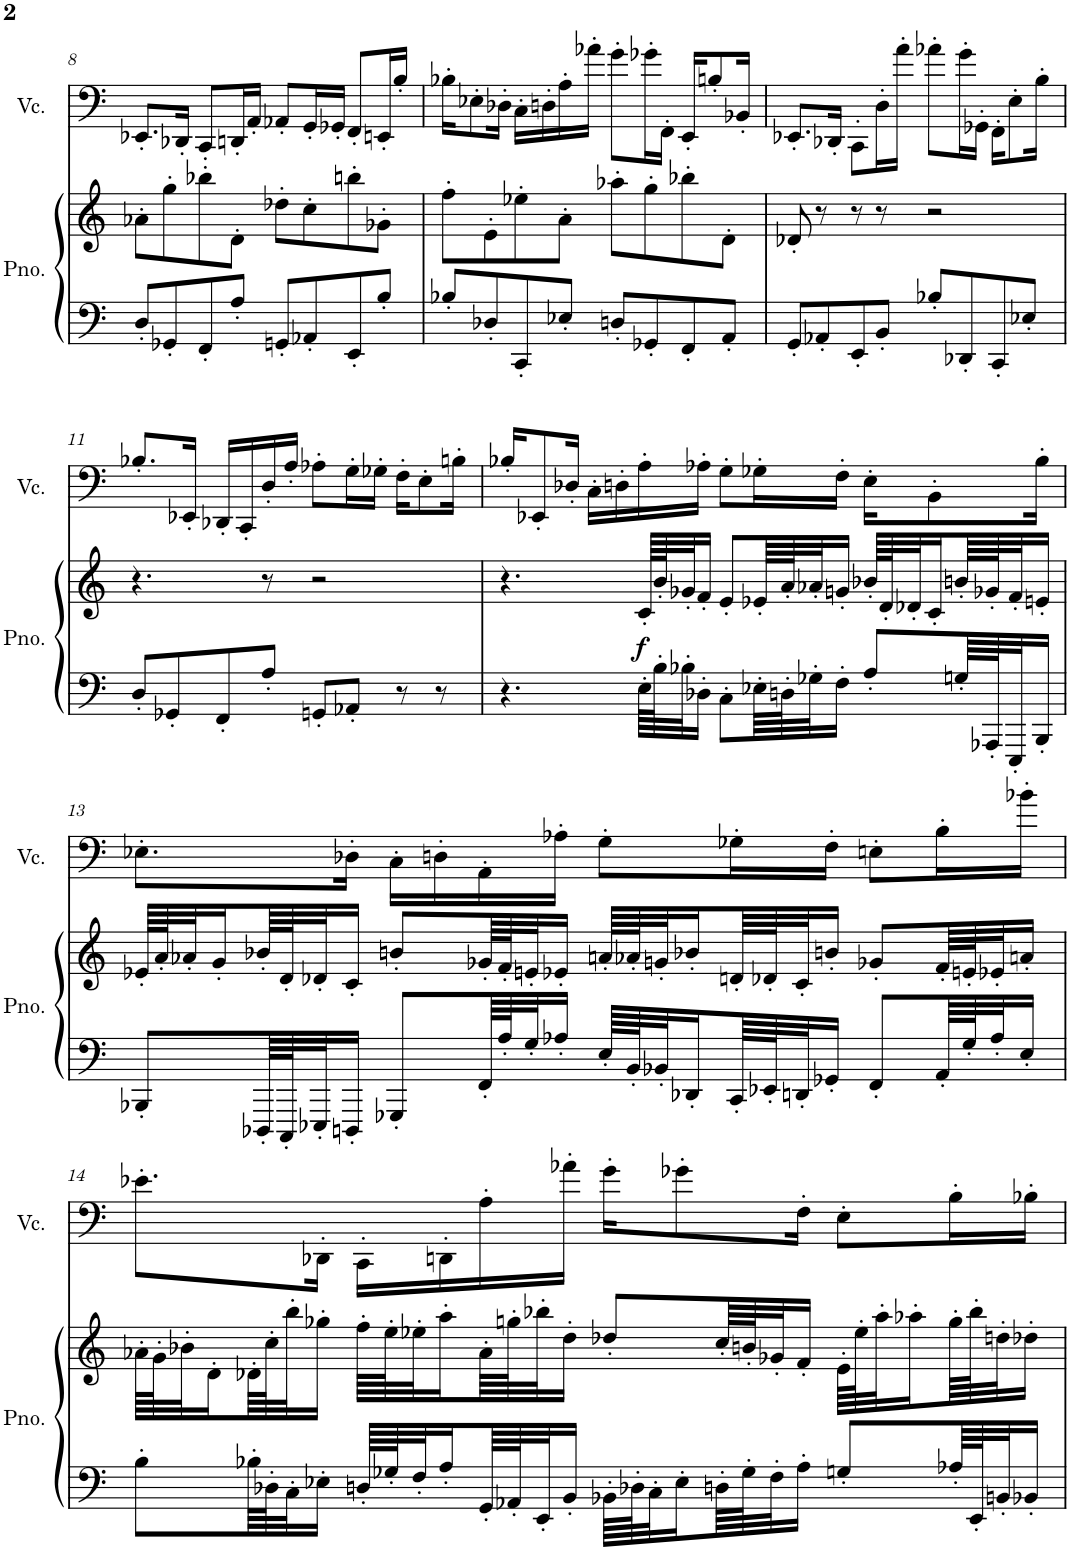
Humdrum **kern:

**kern	**kern	**dynam	**kern
*part2	*part2	*part2	*part1
*staff3	*staff2	*staff2/3	*staff1
*I"Grand Piano	*	*	*I"Violoncello
*I'Pno.	*	*	*I'Vc.
!!LO:PB:g=z
*clefF4	*clefG2	*	*clefF4
*k[]	*k[]	*	*k[]
*M4/4	*M4/4	*	*M4/4
=8	=8	=8	=8
8D'/L	8a-X'\L	.	8.EE-X'/L
8GG-X'/	8gg'\	.	.
.	.	.	16DD-X'/Jk
8FF'/	8bb-X'\	.	8CC'/L
8A'/J	8d'\J	.	16DDn'/L
.	.	.	16AA'/JJ
8GGn'/L	8dd-X'\L	.	8AA-X'/L
8AA-X'/	8cc'\	.	16GG'/L
.	.	.	16GG-X'/JJ
8EE'/	8bbn'\	.	8FF'/L
8B'/J	8g-X'\J	.	16EEn'/L
.	.	.	16B'/JJ
=9	=9	=9	=9
8B-X'/L	8ff'\L	.	16B-X'\KL
.	.	.	8E-X'\
8D-X'/	8e'\	.	.
.	.	.	16D-X'\Jk
8CC'/	8ee-X'\	.	16C'\LL
.	.	.	16Dn'\
8E-X'/J	8a'\J	.	16A'\
.	.	.	16a-X'\JJ
8Dn'/L	8aa-X'\L	.	8g'\L
8GG-X'/	8gg'\	.	16g-X'\L
.	.	.	16FF'\JJ
8FF'/	8bb-X'\	.	16EE'/KL
.	.	.	8Bn'/
8AA'/J	8d'\J	.	.
.	.	.	16BB-X'/Jk
=10	=10	=10	=10
8GG'/L	8d-X'/	.	8.EE-X'/L
8AA-X'/	8r	.	.
.	.	.	16DD-X'/Jk
8EE'/	8r	.	8CC'\L
8BB'/J	8r	.	16D'\L
.	.	.	16a'\JJ
8B-X'/L	2r	.	8a-X'\L
8DD-X'/	.	.	16g'\L
.	.	.	16GG-X'\JJ
8CC'/	.	.	16FF'\KL
.	.	.	8E'\
8E-X'/J	.	.	.
.	.	.	16B'\Jk
!!LO:LB:g=z
=11	=11	=11	=11
8D'/L	4.r	.	8.B-X'/L
8GG-X'/	.	.	.
.	.	.	16EE-X'/Jk
8FF'/	.	.	16DD-X'/LL
.	.	.	16CC'/
8A'/J	8r	.	16D'/
.	.	.	16A'/JJ
8GGn'/L	2r	.	8A-X'\L
8AA-X'/J	.	.	16G'\L
.	.	.	16G-X'\JJ
8r	.	.	16F'\KL
.	.	.	8E'\
8r	.	.	.
.	.	.	16Bn'\Jk
=12	=12	=12	=12
4.r	4.r	.	16B-X'/KL
.	.	.	8EE-X'/
.	.	.	16D-X'/Jk
.	.	.	16C'\LL
.	.	.	16Dn'\
!	!	!LO:DY:b	!
64E'\LLLL	64c'/LLLL	f	16A'\
64B'\J	64b'/J	.	.
32B-X'\J	32g-X'/J	.	.
16D-X'\JJ	16f'/JJ	.	16A-X'\JJ
8C'\L	8e'/L	.	8G'\L
64E-X'\LLL	64e-X'/LLL	.	16G-X'\L
64Dn'\J	64a'/J	.	.
32G-X'\J	32a-X'/J	.	.
16F'\JJ	16gn'/JJ	.	16F'\JJ
8A'/L	64b-X'/LLLL	.	16E'\KL
.	64d'/J	.	.
.	32d-X'/J	.	.
.	16c'/	.	8BB'\
64Gn'/LLL	64bn'/LL	.	.
64AAA-X'/J	64g-X'/J	.	.
32EEE'/J	32f'/J	.	.
16BBB'/JJ	16en'/JJ	.	16B-'\Jk
!!LO:LB:g=z
=13	=13	=13	=13
8BBB-X'/L	64e-X'/LLLL	.	8.E-X'\L
.	64a'/J	.	.
.	32a-X'/J	.	.
.	16g'/	.	.
64DDD-X'/LLL	64b-X'/LL	.	.
64CCC'/J	64d'/J	.	.
32EEE-X'/J	32d-X'/J	.	.
16DDDn'/JJ	16c'/JJ	.	16D-X'\Jk
8GGG-X'/L	8bn'/L	.	16C'\LL
.	.	.	16Dn'\
64FF'/LLL	64g-X'/LLL	.	16AA'\
64A'/J	64f'/J	.	.
32G'/J	32en'/J	.	.
16A-X'/JJ	16e-X'/JJ	.	16A-X'\JJ
64E'/LLLL	64an'/LLLL	.	8G'\L
64BB'/J	64a-X'/J	.	.
32BB-X'/J	32gn'/J	.	.
16DD-X'/	16b-X'/	.	.
64CC'/LL	64dn'/LL	.	16G-X'\L
64EE-X'/J	64d-X'/J	.	.
32DDn'/J	32c'/J	.	.
16GG-X'/JJ	16bn'/JJ	.	16F'\JJ
8FF'/L	8g-X'/L	.	8En'\L
64AA'/LLL	64f'/LLL	.	16B'\L
64G'/J	64en'/J	.	.
32A-'/J	32e-X'/J	.	.
16E'/JJ	16an'/JJ	.	16b-X'\JJ
!!LO:LB:g=z
=14	=14	=14	=14
8B'\L	64a-X'\LLLL	.	8.e-X'\L
.	64g'\J	.	.
.	32b-X'\J	.	.
.	16d'\	.	.
64B-X'\LLL	64d-X'\LL	.	.
64D-X'\J	64cc'\J	.	.
32C'\J	32bb'\J	.	.
16E-X'\JJ	16gg-X'\JJ	.	16DD-X'\Jk
64Dn'/LLLL	64ff'\LLLL	.	16CC'\LL
64G-X'/J	64ee'\J	.	.
32F'/J	32ee-X'\J	.	.
16A'/	16aa'\	.	16DDn'\
64GG'/LL	64a-'\LL	.	16A'\
64AA-X'/J	64ggn'\J	.	.
32EE'/J	32bb-X'\J	.	.
16BB'/JJ	16dd'\JJ	.	16a-X'\JJ
64BB-X'\LLLL	8dd-X'/L	.	16g'\KL
64D-X'\J	.	.	.
32C'\J	.	.	.
16E-'\	.	.	8g-X'\
64Dn'\LL	64cc'/LLL	.	.
64G-'\J	64bn'/J	.	.
32F'\J	32g-X'/J	.	.
16A'\JJ	16f'/JJ	.	16F'\Jk
8Gn'/L	64e'\LLLL	.	8E'\L
.	64ee-'\J	.	.
.	32aa'\J	.	.
.	16aa-X'\	.	.
64A-X'/LLL	64gg'\LL	.	16B'\L
64EE'/J	64bb-'\J	.	.
32BBn'/J	32ddn'\J	.	.
16BB-X'/JJ	16dd-X'\JJ	.	16B-X'\JJ
=	=	=	=
*-	*-	*-	*-
